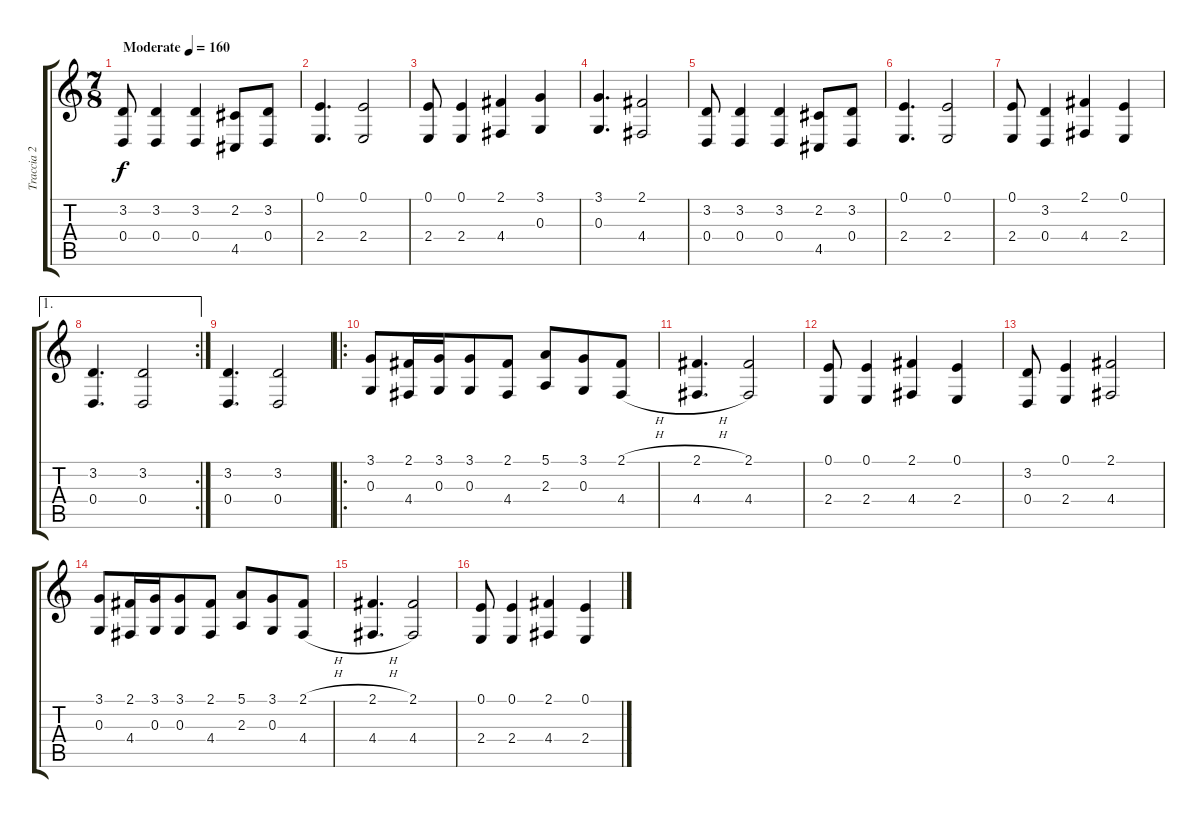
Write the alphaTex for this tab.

\track ("Traccia 2" "Traccia 2") {instrument clarinet}
\staff {score tabs}
\tuning (E4 B3 G3 D3 A2 E2) {hide}
\ts (7 8)
\tempo (160 "Moderate")
\clef g2
\ks c
(3.2 0.4).8{dy f instrument clarinet} (3.2 0.4).4 (3.2 0.4).4 (2.2 4.5).8 (3.2 0.4).8 |
(0.1 2.4).4{d} (0.1 2.4).2 |
(0.1 2.4).8 (0.1 2.4).4 (2.1 4.4).4 (3.1 0.3).4 |
(3.1 0.3).4{d} (2.1 4.4).2 |
(3.2 0.4).8 (3.2 0.4).4 (3.2 0.4).4 (2.2 4.5).8 (3.2 0.4).8 |
(0.1 2.4).4{d} (0.1 2.4).2 |
(0.1 2.4).8 (3.2 0.4).4 (2.1 4.4).4 (0.1 2.4).4 |
\ae 1
\rc 2
(3.2 0.4).4{d} (3.2 0.4).2 |
(3.2 0.4).4{d} (3.2 0.4).2 |
\ro
(3.1 0.3).8 (2.1 4.4).16 (3.1 0.3).16 (3.1 0.3).8 (2.1 4.4).8 (5.1 2.3).8 (3.1 0.3).8 (2.1{h} 4.4{h}).8 |
(2.1{h} 4.4{h}).4{d} (2.1 4.4).2 |
(0.1 2.4).8 (0.1 2.4).4 (2.1 4.4).4 (0.1 2.4).4 |
(3.2 0.4).8 (0.1 2.4).4 (2.1 4.4).2 |
(3.1 0.3).8 (2.1 4.4).16 (3.1 0.3).16 (3.1 0.3).8 (2.1 4.4).8 (5.1 2.3).8 (3.1 0.3).8 (2.1{h} 4.4{h}).8 |
(2.1{h} 4.4{h}).4{d} (2.1 4.4).2 |
(0.1 2.4).8 (0.1 2.4).4 (2.1 4.4).4 (0.1 2.4).4
